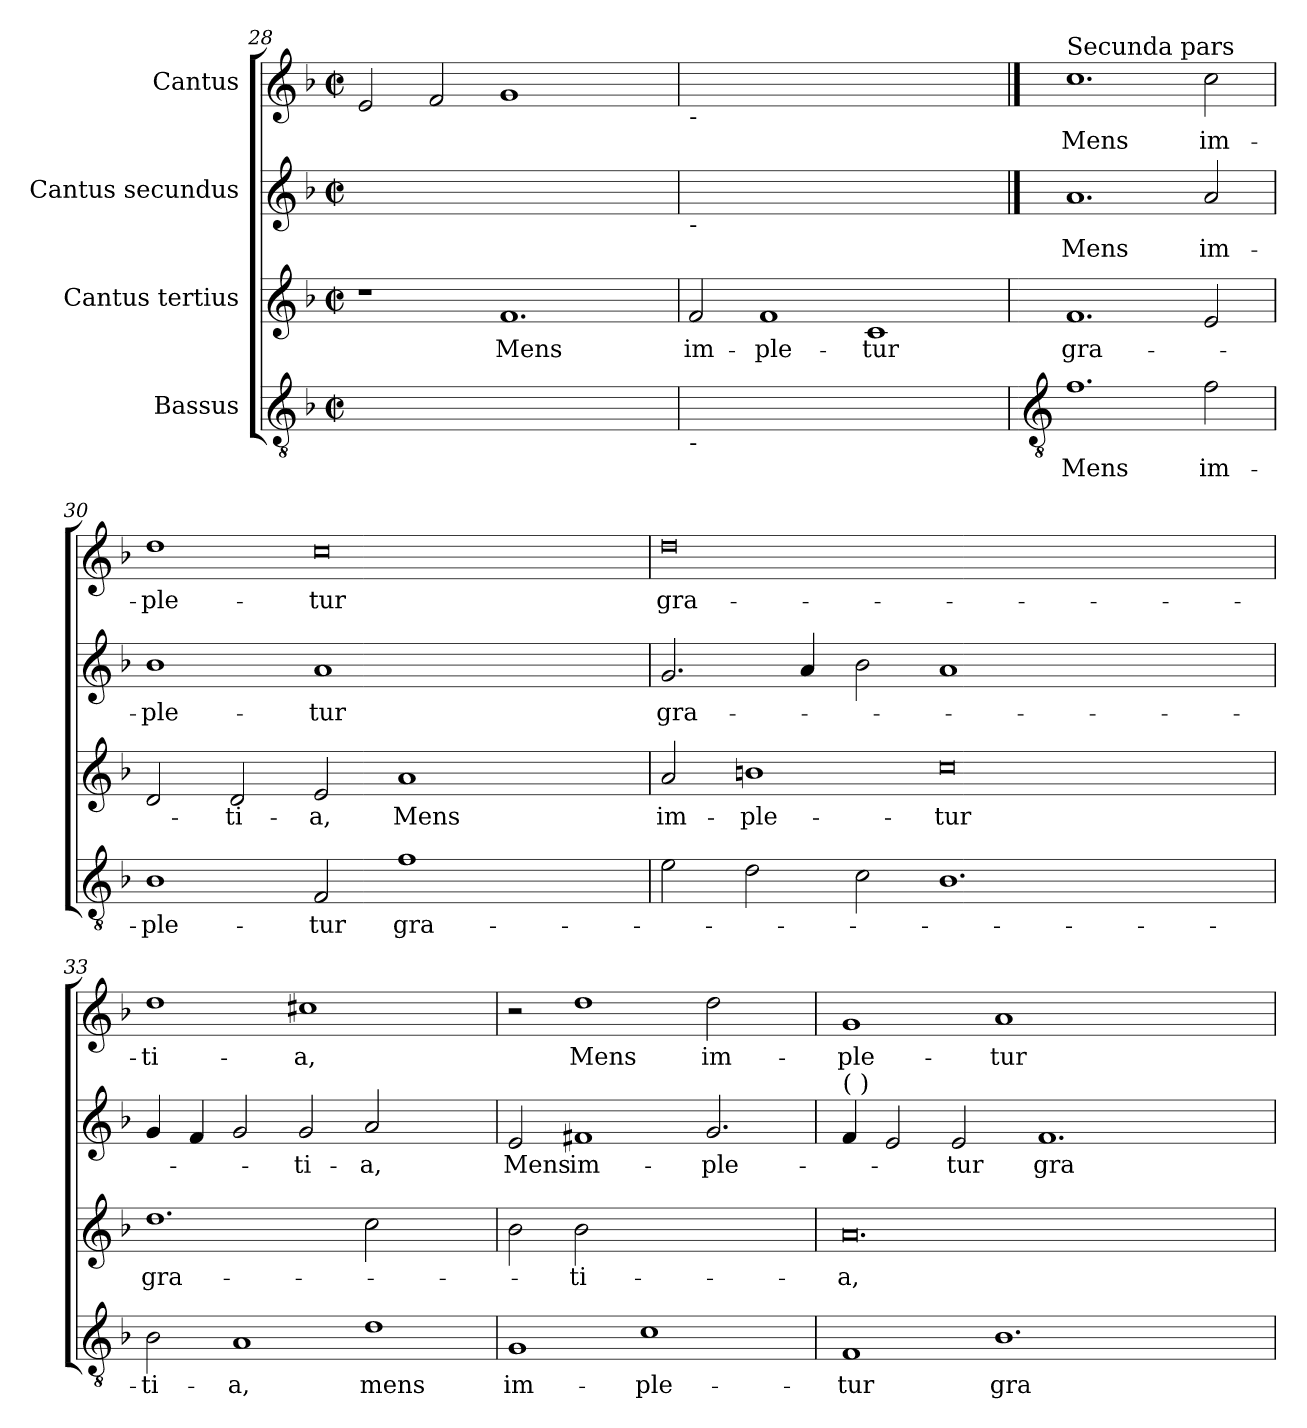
**kern	**text	**kern	**text	**kern	**text	**kern	**text
*part4	*part4	*part3	*part3	*part2	*part2	*part1	*part1
*staff4	*staff4	*staff3	*staff3	*staff2	*staff2	*staff1	*staff1
*I"Bassus	*	*I"Cantus tertius	*	*I"Cantus secundus	*	*I"Cantus	*
!!LO:LB:g=z
*clefGv2	*	*clefG2	*	*clefG2	*	*clefG2	*
*k[b-]	*	*k[b-]	*	*k[b-]	*	*k[b-]	*
*F:	*	*F:	*	*F:	*	*F:	*
*M4/2	*	*M4/2	*	*M4/2	*	*M4/2	*
*met(c|)	*	*met(c|)	*	*met(c|)	*	*met(c|)	*
=28A	=28A	=28A	=28A	=28A	=28A	=28A	=28A
*^	*	*	*	*	*	*	*
0cyy]	2ryy	.	1r	.	0ccyy]	.	2e	.
.	0ryy	.	.	.	.	.	2f	.
!	!	!	!	!LO:LY:b	!	!	!	!
.	.	.	1.f	Mens	.	.	1g	.
2ryy	.	.	.	.	2ryy	.	2ryy	.
=29A	=29A	=29A	=29A	=29A	=29A	=29A	=29A	=29A
!	!	!	!	!	!	!	!LO:TX:b:t=-	!
!	!	!	!	!	!LO:TX:b:t=-	!	!	!
!LO:TX:b:t=-	!	!	!	!	!	!	!	!
!	!	!LO:LY:b	!	!LO:LY:b	!	!LO:LY:b	!	!LO:LY:b
0Fyy	2ryy	-ius.	2f	im-	0ccyy	-ius.	0ayy	-ius.
!	!	!	!	!LO:LY:b	!	!	!	!
.	0ryy	.	1f	-ple-	.	.	.	.
!	!	!	!	!LO:LY:b	!	!	!	!
.	.	.	1c	-tur	.	.	.	.
2ryy	.	.	.	.	2ryy	.	2ryy	.
*v	*v	*	*	*	*	*	*	*
!!LO:LB:g=z
=30	==30	=30	==30	==30	==30	==30	==30
*clefGv2	*	*	*	*	*	*	*
!	!	!	!	!	!	!LO:TX:a:t=Secunda pars	!
!	!LO:LY:b	!	!LO:LY:b	!	!LO:LY:b	!	!LO:LY:b
1.f	Mens	1.f	gra-	1.a	Mens	1.cc	Mens
!	!LO:LY:b	!	!	!	!LO:LY:b	!	!LO:LY:b
2f	im-	2e	.	2a	im-	2cc	im-
=30A	=30A	=30A	=30A	=30A	=30A	=30A	=30A
!	!LO:LY:b	!	!	!	!LO:LY:b	!	!LO:LY:b
1B-	-ple-	2d	.	1b-	-ple-	1dd	-ple-
!	!	!	!LO:LY:b	!	!	!	!
.	.	2d	-ti-	.	.	.	.
!	!LO:LY:b	!	!LO:LY:b	!	!LO:LY:b	!	!LO:LY:b
2F	-tur	2e	-a,	1a	-tur	0cc	-tur
!	!LO:LY:b	!	!LO:LY:b	!	!	!	!
1f	gra-	1a	Mens	.	.	.	.
.	.	.	.	1ryy	.	.	.
2ryy	.	2ryy	.	.	.	.	.
=32A	=32A	=32A	=32A	=32A	=32A	=32A	=32A
!	!	!	!LO:LY:b	!	!LO:LY:b	!	!LO:LY:b
2e	.	2a	im-	2.g	gra-	0dd	gra-
!	!	!	!LO:LY:b	!	!	!	!
2d	.	1bn	-ple-	.	.	.	.
.	.	.	.	4a	.	.	.
2c	.	.	.	2b-	.	.	.
!	!	!	!LO:LY:b	!	!	!	!
1.B-	.	0cc	-tur	1a	.	.	.
.	.	.	.	.	.	1.ryy	.
.	.	.	.	1ryy	.	.	.
2ryy	.	.	.	.	.	.	.
=33A	=33A	=33A	=33A	=33A	=33A	=33A	=33A
!	!LO:LY:b	!	!LO:LY:b	!	!	!	!LO:LY:b
2B-	-ti-	1.dd	gra-	4g	.	1dd	-ti-
.	.	.	.	4f	.	.	.
!	!LO:LY:b	!	!	!	!	!	!
1A	-a,	.	.	2g	.	.	.
!	!	!	!	!	!LO:LY:b	!	!LO:LY:b
.	.	.	.	2g	-ti-	1cc#X	-a,
!	!LO:LY:b	!	!	!	!LO:LY:b	!	!
1d	mens	2cc	.	2a	-a,	.	.
.	.	2ryy	.	2ryy	.	2ryy	.
=33B	=33B	=33B	=33B	=33B	=33B	=33B	=33B
!	!LO:LY:b	!	!	!	!LO:LY:b	!	!
1G	im-	2b-	.	2e	Mens	2r	.
!	!	!	!LO:LY:b	!	!LO:LY:b	!	!LO:LY:b
.	.	2b-	-ti-	1f#X	im-	1dd	Mens
!	!LO:LY:b	!	!	!	!	!	!
1c	-ple-	1ryy	.	.	.	.	.
!	!	!	!	!	!LO:LY:b	!	!LO:LY:b
.	.	.	.	2.g	-ple-	2dd	im-
4ryy	.	4ryy	.	.	.	4ryy	.
!!LO:LB:g=z
=34A	=34A	=34A	=34A	=34A	=34A	=34A	=34A
!	!	!	!	!LO:TX:a:t=(  )	!	!	!
!	!LO:LY:b	!	!LO:LY:b	!	!	!	!LO:LY:b
*	*	*^	*	*	*	*	*
1F	-tur	0.a	[0a\yy	-a,	4f	.	1g	-ple-
.	.	.	.	.	2e	.	.	.
!	!	!	!	!	!	!LO:LY:b	!	!
.	.	.	.	.	2e	-tur	.	.
!	!LO:LY:b	!	!	!	!	!	!	!LO:LY:b
1.B-	gra-	.	.	.	.	.	1a	-tur
!	!	!	!	!	!	!LO:LY:b	!	!
.	.	.	.	.	1.f	gra-	.	.
.	.	.	1ryy	.	.	.	1ryy	.
2ryy	.	.	.	.	.	.	.	.
.	.	.	.	.	4ryy	.	.	.
*	*	*v	*v	*	*	*	*	*
=	=	=	=	=	=	=	=
*-	*-	*-	*-	*-	*-	*-	*-
